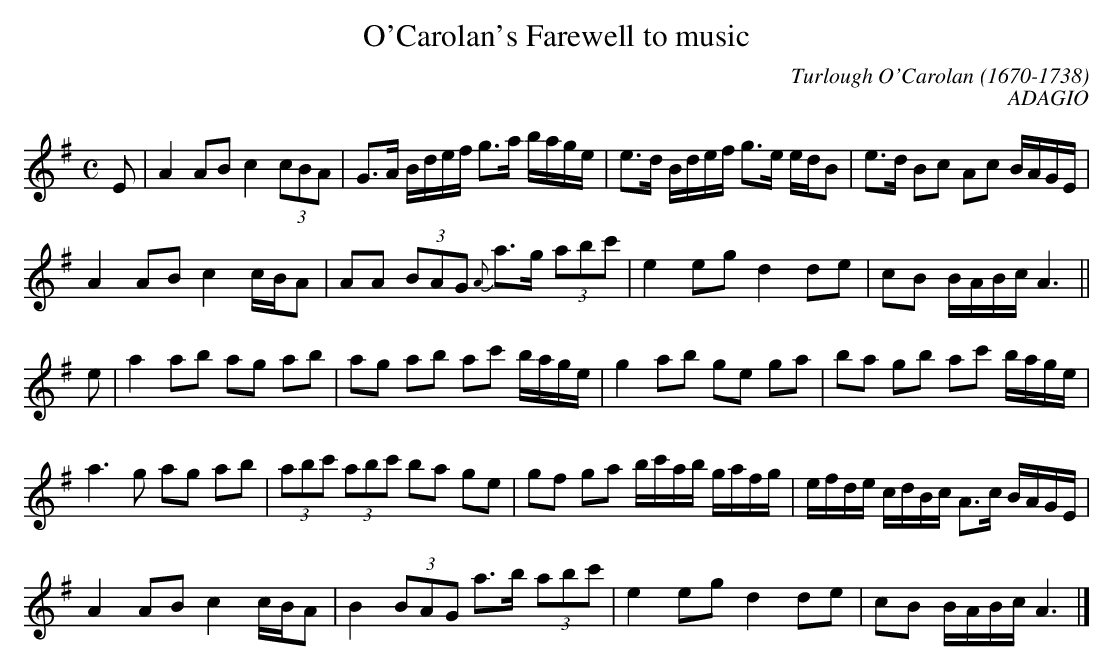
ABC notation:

X:1occ
T:O'Carolan's Farewell to music
C:Turlough O'Carolan (1670-1738)
C:ADAGIO
M:C
L:1/8
K:G
E|A2AB c2 (3cBA|G3/2A/2 B/2d/2e/2f/2 g3/2a/2 b/2a/2g/2e/2|e3/2d/2 B/2d/2e/2f/2 g3/2e/2 e/2d/2B|e3/2d/2 Bc Ac B/2A/2G/2E/2|
A2AB c2c/2B/2A|AA  (3BAG {A}a3/2g/2  (3abc'|e2eg d2de|cB B/2A/2B/2c/2 A3||
e|a2ab ag ab|ag ab ac' b/2a/2g/2e/2|g2ab ge ga|ba gb ac' b/2a/2g/2e/2|
a3g ag ab| (3abc'  (3abc' ba ge|gf ga b/2c'/2a/2b/2 g/2a/2f/2g/2|e/2f/2d/2e/2 c/2d/2B/2c/2 A3/2c/2 B/2A/2G/2E/2|
A2AB c2c/2B/2A|B2 (3BAG a3/2b/2  (3abc'|e2eg d2de|cB B/2A/2B/2c/2 A3|]
